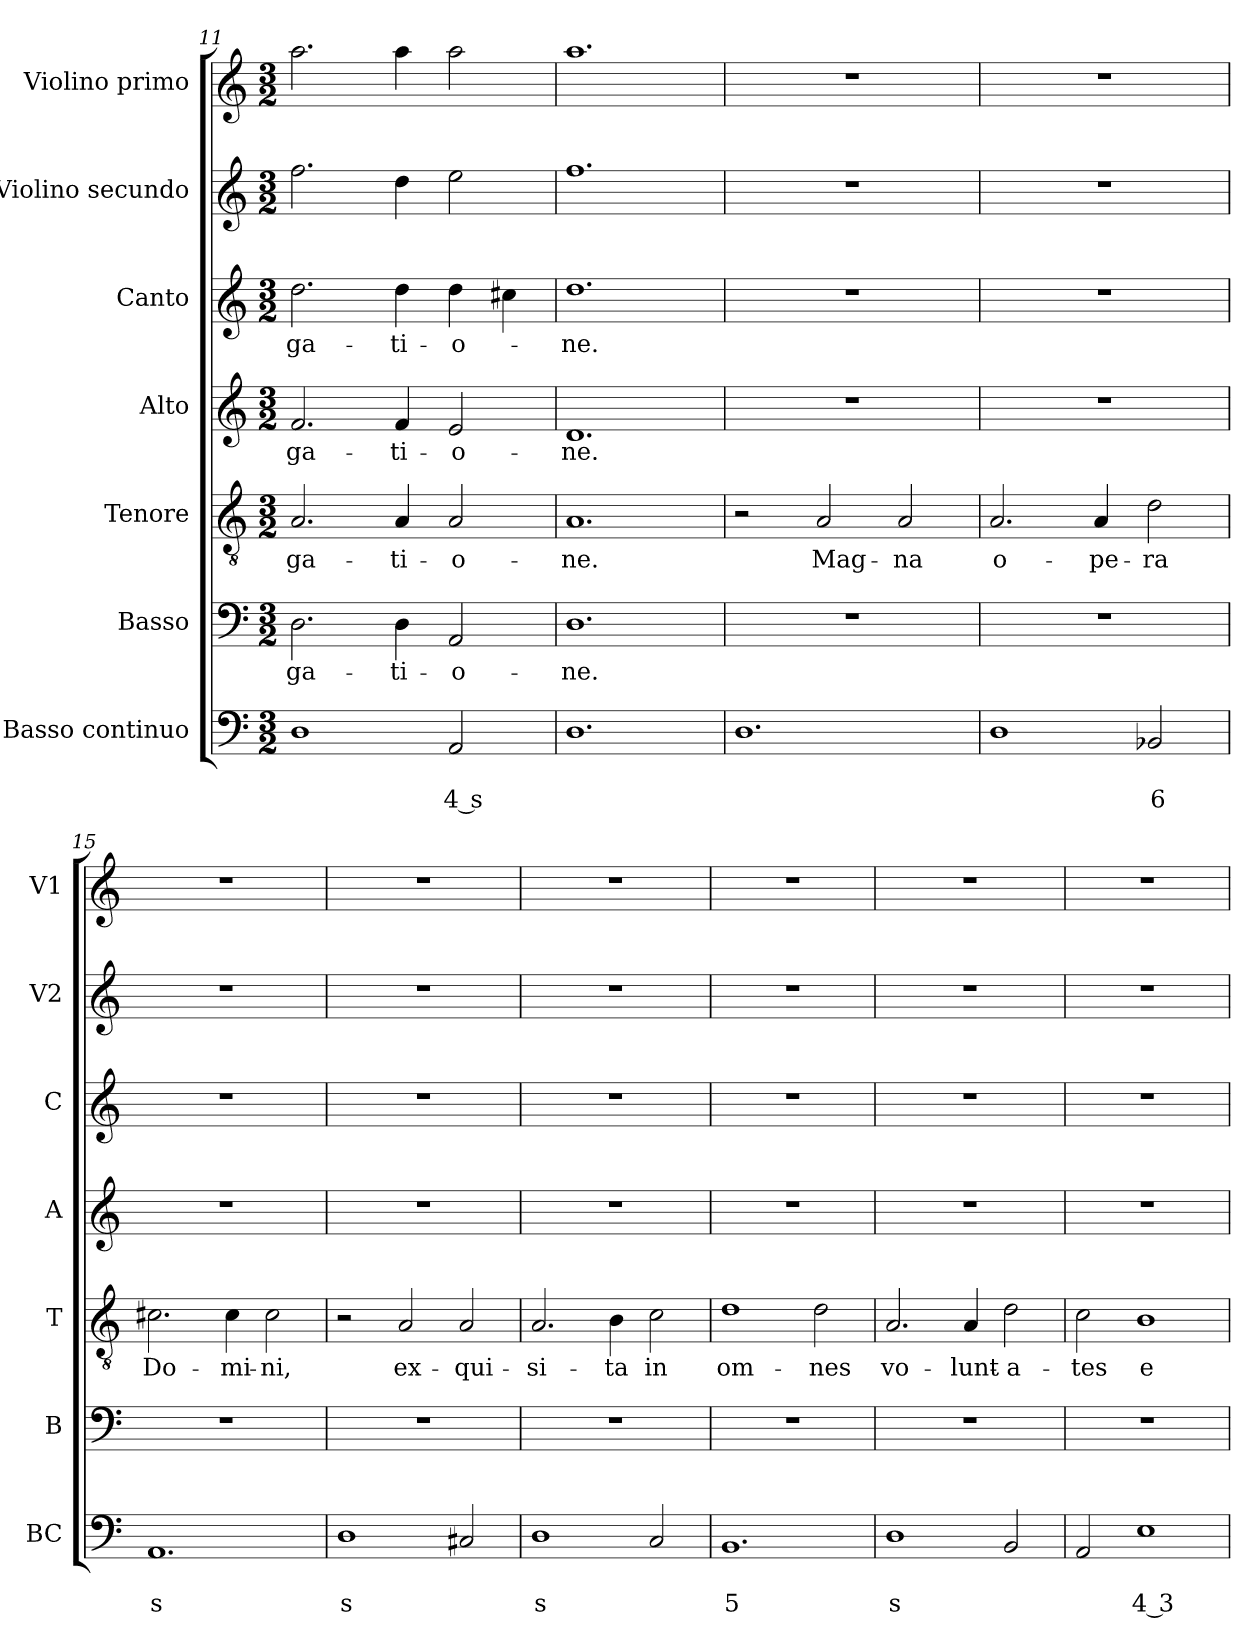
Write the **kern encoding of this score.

**kern	**text	**text	**kern	**text	**kern	**text	**kern	**text	**kern	**text	**kern	**kern
*part7	*part7	*part7	*part6	*part6	*part5	*part5	*part4	*part4	*part3	*part3	*part2	*part1
*staff7	*staff7	*staff7	*staff6	*staff6	*staff5	*staff5	*staff4	*staff4	*staff3	*staff3	*staff2	*staff1
*I"Basso continuo	*	*	*I"Basso	*	*I"Tenore	*	*I"Alto	*	*I"Canto	*	*I"Violino secundo	*I"Violino primo
*I'BC	*	*	*I'B	*	*I'T	*	*I'A	*	*I'C	*	*I'V2	*I'V1
*clefF4	*	*	*clefF4	*	*clefGv2	*	*clefG2	*	*clefG2	*	*clefG2	*clefG2
*k[]	*	*	*k[]	*	*k[]	*	*k[]	*	*k[]	*	*k[]	*k[]
*C:	*	*	*C:	*	*C:	*	*C:	*	*C:	*	*C:	*C:
*M3/2	*	*	*M3/2	*	*M3/2	*	*M3/2	*	*M3/2	*	*M3/2	*M3/2
=11	=11	=11	=11	=11	=11	=11	=11	=11	=11	=11	=11	=11
!	!	!	!	!LO:LY:b	!	!LO:LY:b	!	!LO:LY:b	!	!LO:LY:b	!	!
1D	.	.	2.D\	-ga-	2.A/	-ga-	2.f/	-ga-	2.dd\	-ga-	2.ff\	2.aa\
!	!	!	!	!LO:LY:b	!	!LO:LY:b	!	!LO:LY:b	!	!LO:LY:b	!	!
.	.	.	4D\	-ti-	4A/	-ti-	4f/	-ti-	4dd\	-ti-	4dd\	4aa\
!	!	!LO:LY:b	!	!LO:LY:b	!	!LO:LY:b	!	!LO:LY:b	!	!LO:LY:b	!	!
2AA/	.	4 s	2AA/	-o-	2A/	-o-	2e/	-o-	4dd\	-o-	2ee\	2aa\
.	.	.	.	.	.	.	.	.	4cc#X\	.	.	.
=12	=12	=12	=12	=12	=12	=12	=12	=12	=12	=12	=12	=12
!	!	!	!	!LO:LY:b	!	!LO:LY:b	!	!LO:LY:b	!	!LO:LY:b	!	!
1.D	.	.	1.D	-ne.	1.A	-ne.	1.d	-ne.	1.dd	-ne.	1.ff	1.aa
=13	=13	=13	=13	=13	=13	=13	=13	=13	=13	=13	=13	=13
1.D	.	.	1.r	.	2r	.	1.r	.	1.r	.	1.r	1.r
!	!	!	!	!	!	!LO:LY:b	!	!	!	!	!	!
.	.	.	.	.	2A/	Mag-	.	.	.	.	.	.
!	!	!	!	!	!	!LO:LY:b	!	!	!	!	!	!
.	.	.	.	.	2A/	-na	.	.	.	.	.	.
!!LO:LB:g=z
=14	=14	=14	=14	=14	=14	=14	=14	=14	=14	=14	=14	=14
!	!	!	!	!	!	!LO:LY:b	!	!	!	!	!	!
1D	.	.	1.r	.	2.A/	o-	1.r	.	1.r	.	1.r	1.r
!	!	!	!	!	!	!LO:LY:b	!	!	!	!	!	!
.	.	.	.	.	4A/	-pe-	.	.	.	.	.	.
!	!	!LO:LY:b	!	!	!	!LO:LY:b	!	!	!	!	!	!
2BB-X/	.	6	.	.	2d\	-ra	.	.	.	.	.	.
=15	=15	=15	=15	=15	=15	=15	=15	=15	=15	=15	=15	=15
!	!	!LO:LY:b	!	!	!	!LO:LY:b	!	!	!	!	!	!
1.AA	.	s	1.r	.	2.c#X\	Do-	1.r	.	1.r	.	1.r	1.r
!	!	!	!	!	!	!LO:LY:b	!	!	!	!	!	!
.	.	.	.	.	4c#\	-mi-	.	.	.	.	.	.
!	!	!	!	!	!	!LO:LY:b	!	!	!	!	!	!
.	.	.	.	.	2c#\	-ni,	.	.	.	.	.	.
=16	=16	=16	=16	=16	=16	=16	=16	=16	=16	=16	=16	=16
!	!	!LO:LY:b	!	!	!	!	!	!	!	!	!	!
1D	.	s	1.r	.	2r	.	1.r	.	1.r	.	1.r	1.r
!	!	!	!	!	!	!LO:LY:b	!	!	!	!	!	!
.	.	.	.	.	2A/	ex-	.	.	.	.	.	.
!	!	!	!	!	!	!LO:LY:b	!	!	!	!	!	!
2C#X/	.	.	.	.	2A/	-qui-	.	.	.	.	.	.
=17	=17	=17	=17	=17	=17	=17	=17	=17	=17	=17	=17	=17
!	!	!LO:LY:b	!	!	!	!LO:LY:b	!	!	!	!	!	!
1D	.	s	1.r	.	2.A/	-si-	1.r	.	1.r	.	1.r	1.r
!	!	!	!	!	!	!LO:LY:b	!	!	!	!	!	!
.	.	.	.	.	4B\	-ta	.	.	.	.	.	.
!	!	!	!	!	!	!LO:LY:b	!	!	!	!	!	!
2C/	.	.	.	.	2c\	in	.	.	.	.	.	.
=18	=18	=18	=18	=18	=18	=18	=18	=18	=18	=18	=18	=18
!	!	!LO:LY:b	!	!	!	!LO:LY:b	!	!	!	!	!	!
1.BB	.	5	1.r	.	1d	om-	1.r	.	1.r	.	1.r	1.r
!	!	!	!	!	!	!LO:LY:b	!	!	!	!	!	!
.	.	.	.	.	2d\	-nes	.	.	.	.	.	.
=19	=19	=19	=19	=19	=19	=19	=19	=19	=19	=19	=19	=19
!	!	!LO:LY:b	!	!	!	!LO:LY:b	!	!	!	!	!	!
1D	.	s	1.r	.	2.A/	vo-	1.r	.	1.r	.	1.r	1.r
!	!	!	!	!	!	!LO:LY:b	!	!	!	!	!	!
.	.	.	.	.	4A/	-lunt-	.	.	.	.	.	.
!	!	!	!	!	!	!LO:LY:b	!	!	!	!	!	!
2BB/	.	.	.	.	2d\	-a-	.	.	.	.	.	.
!!LO:PB:g=z
=20	=20	=20	=20	=20	=20	=20	=20	=20	=20	=20	=20	=20
!	!	!	!	!	!	!LO:LY:b	!	!	!	!	!	!
2AA/	.	.	1.r	.	2c\	-tes	1.r	.	1.r	.	1.r	1.r
!	!	!LO:LY:b	!	!	!	!LO:LY:b	!	!	!	!	!	!
1E	.	4 3	.	.	1B	e-	.	.	.	.	.	.
=	=	=	=	=	=	=	=	=	=	=	=	=
*-	*-	*-	*-	*-	*-	*-	*-	*-	*-	*-	*-	*-
